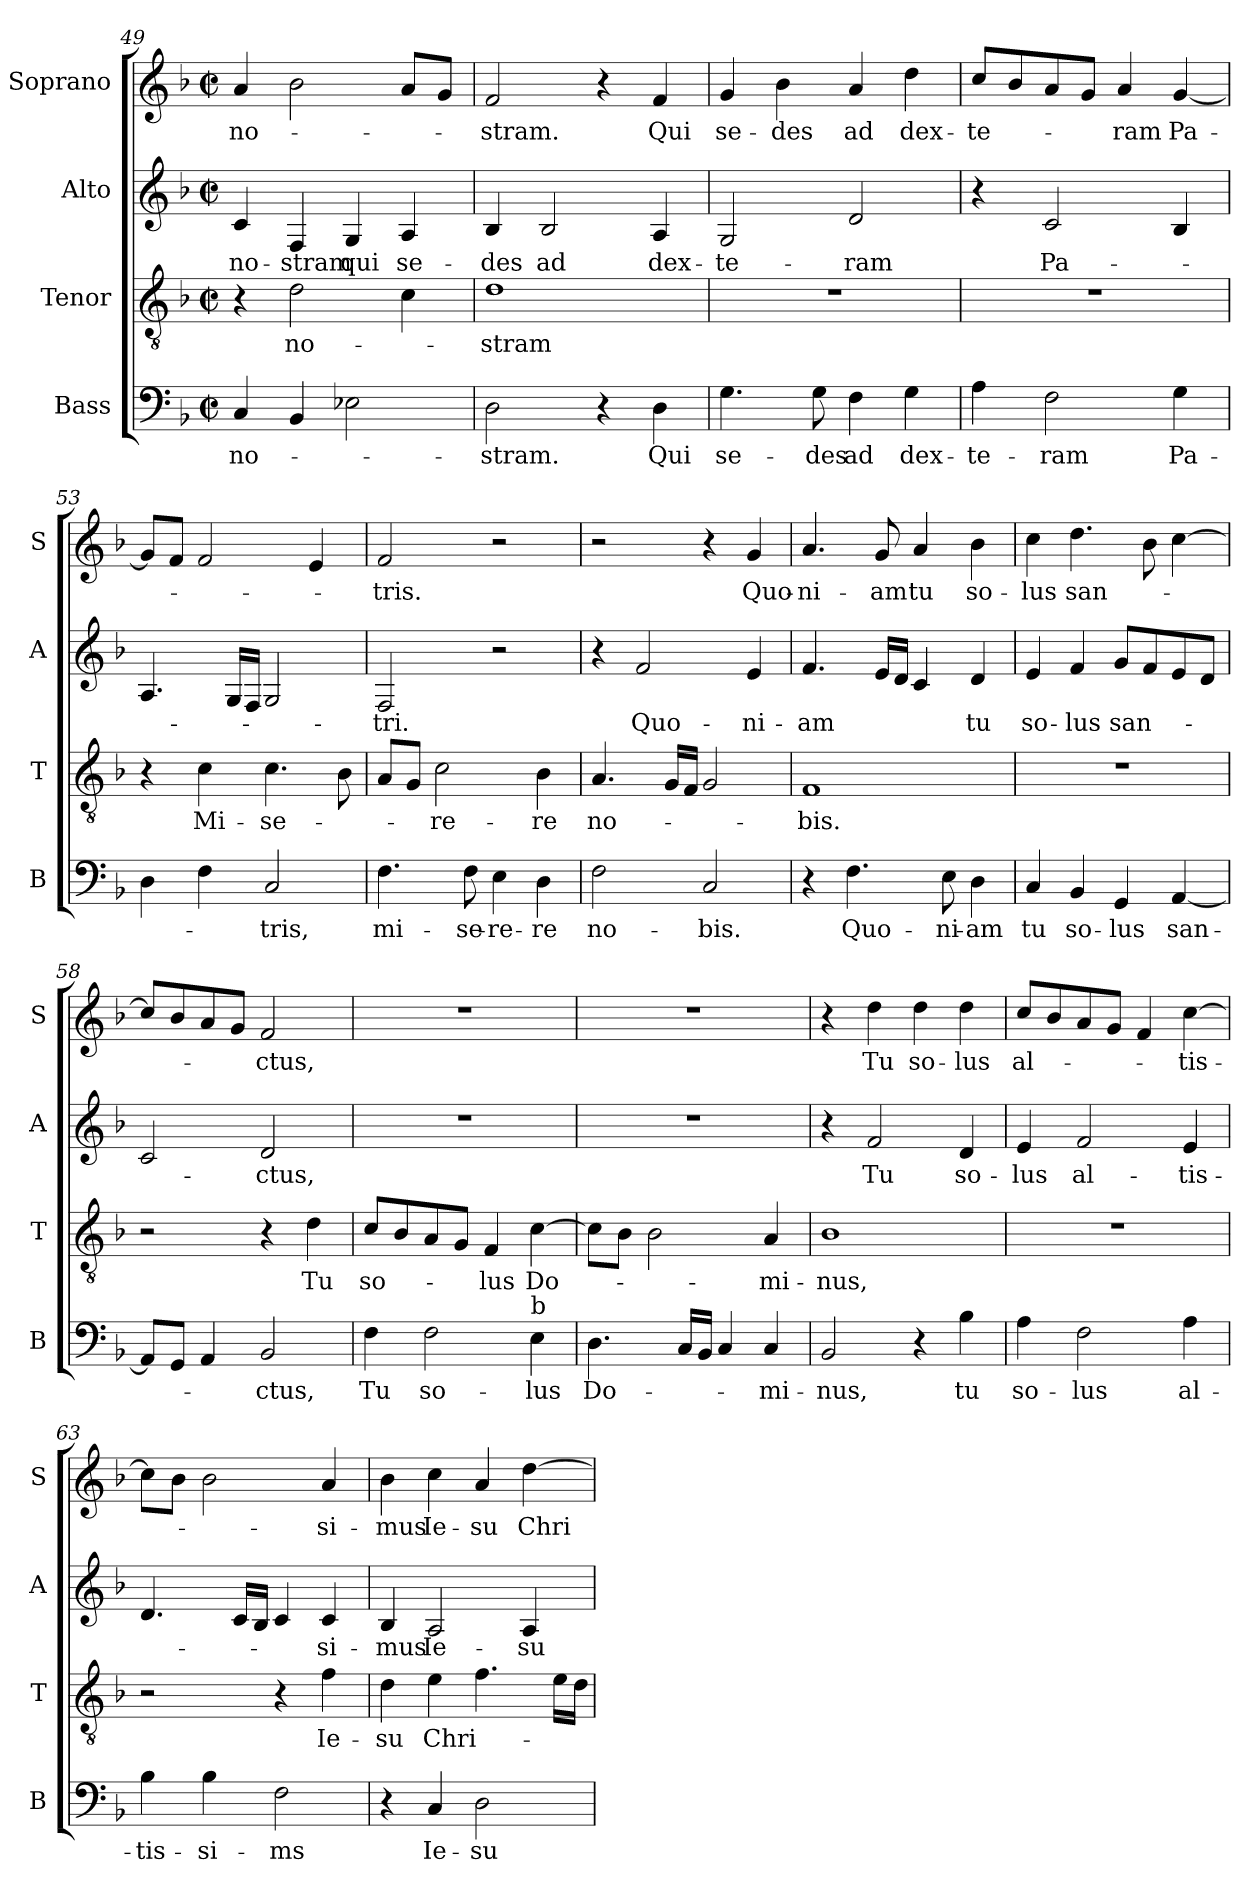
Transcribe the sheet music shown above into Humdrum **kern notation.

**kern	**text	**kern	**text	**kern	**text	**kern	**text
*part4	*part4	*part3	*part3	*part2	*part2	*part1	*part1
*staff4	*staff4	*staff3	*staff3	*staff2	*staff2	*staff1	*staff1
*I"Bass	*	*I"Tenor	*	*I"Alto	*	*I"Soprano	*
*I'B	*	*I'T	*	*I'A	*	*I'S	*
*clefF4	*	*clefGv2	*	*clefG2	*	*clefG2	*
*k[b-]	*	*k[b-]	*	*k[b-]	*	*k[b-]	*
*F:	*	*F:	*	*F:	*	*F:	*
*M2/2	*	*M2/2	*	*M2/2	*	*M2/2	*
*met(c|)	*	*met(c|)	*	*met(c|)	*	*met(c|)	*
=49	=49	=49	=49	=49	=49	=49	=49
4C/	no-	4r	.	4c/	no-	4a/	no-
4BB-/	.	2d\	no-	4F/	-stram	2b-\	.
2E-X\	.	.	.	4G/	qui	.	.
.	.	4c\	.	4A/	se-	8a/L	.
.	.	.	.	.	.	8g/J	.
=50	=50	=50	=50	=50	=50	=50	=50
2D\	-stram.	1d	-stram	4B-/	-des	2f/	-stram.
.	.	.	.	2B-/	ad	.	.
4r	.	.	.	.	.	4r	.
4D\	Qui	.	.	4A/	dex-	4f/	Qui
=51	=51	=51	=51	=51	=51	=51	=51
4.G\	se-	1r	.	2G/	-te-	4g/	se-
.	.	.	.	.	.	4b-\	-des
8G\	-des	.	.	.	.	.	.
4F\	ad	.	.	2d/	-ram	4a/	ad
4G\	dex-	.	.	.	.	4dd\	dex-
=52	=52	=52	=52	=52	=52	=52	=52
4A\	-te-	1r	.	4r	.	8cc/L	-te-
.	.	.	.	.	.	8b-/	.
2F\	-ram	.	.	2c/	Pa-	8a/	.
.	.	.	.	.	.	8g/J	.
.	.	.	.	.	.	4a/	-ram
4G\	Pa-	.	.	4B-/	.	[4g/	Pa-
=53	=53	=53	=53	=53	=53	=53	=53
4D\	.	4r	.	4.A/	.	8g/L]	.
.	.	.	.	.	.	8f/J	.
4F\	.	4c\	Mi-	.	.	2f/	.
.	.	.	.	16G/LL	.	.	.
.	.	.	.	16F/JJ	.	.	.
2C/	-tris,	4.c\	-se-	2G/	.	.	.
.	.	.	.	.	.	4e/	.
.	.	8B-\	.	.	.	.	.
!!LO:LB:g=z
=54	=54	=54	=54	=54	=54	=54	=54
4.F\	mi-	8A/L	.	2F/	-tri.	2f/	-tris.
.	.	8G/J	.	.	.	.	.
.	.	2c\	-re-	.	.	.	.
8F\	-se-	.	.	.	.	.	.
4E\	-re-	.	.	2r	.	2r	.
4D\	-re	4B-\	-re	.	.	.	.
=55	=55	=55	=55	=55	=55	=55	=55
2F\	no-	4.A/	no-	4r	.	2r	.
.	.	.	.	2f/	Quo-	.	.
.	.	16G/LL	.	.	.	.	.
.	.	16F/JJ	.	.	.	.	.
2C/	-bis.	2G/	.	.	.	4r	.
.	.	.	.	4e/	-ni-	4g/	Quo-
=56	=56	=56	=56	=56	=56	=56	=56
4r	.	1F	-bis.	4.f/	-am	4.a/	-ni-
4.F\	Quo-	.	.	.	.	.	.
.	.	.	.	16e/LL	.	8g/	-am
.	.	.	.	16d/JJ	.	.	.
.	.	.	.	4c/	.	4a/	tu
8E\	-ni-	.	.	.	.	.	.
4D\	-am	.	.	4d/	tu	4b-\	so-
=57	=57	=57	=57	=57	=57	=57	=57
4C/	tu	1r	.	4e/	so-	4cc\	-lus
4BB-/	so-	.	.	4f/	-lus	4.dd\	san-
4GG/	-lus	.	.	8g/L	san-	.	.
.	.	.	.	8f/	.	8b-\	.
[4AA/	san-	.	.	8e/	.	[4cc\	.
.	.	.	.	8d/J	.	.	.
=58	=58	=58	=58	=58	=58	=58	=58
8AA/L]	.	2r	.	2c/	.	8cc/L]	.
8GG/J	.	.	.	.	.	8b-/	.
4AA/	.	.	.	.	.	8a/	.
.	.	.	.	.	.	8g/J	.
2BB-/	-ctus,	4r	.	2d/	-ctus,	2f/	-ctus,
.	.	4d\	Tu	.	.	.	.
=59	=59	=59	=59	=59	=59	=59	=59
4F\	Tu	8c/L	so-	1r	.	1r	.
.	.	8B-/	.	.	.	.	.
2F\	so-	8A/	.	.	.	.	.
.	.	8G/J	.	.	.	.	.
.	.	4F/	-lus	.	.	.	.
!LO:TX:a:t=b	!	!	!	!	!	!	!
4E\	-lus	[4c\	Do-	.	.	.	.
!!LO:PB:g=z
=60	=60	=60	=60	=60	=60	=60	=60
4.D\	Do-	8c\L]	.	1r	.	1r	.
.	.	8B-\J	.	.	.	.	.
.	.	2B-\	.	.	.	.	.
16C/LL	.	.	.	.	.	.	.
16BB-/JJ	.	.	.	.	.	.	.
4C/	.	.	.	.	.	.	.
4C/	-mi-	4A/	-mi-	.	.	.	.
=61	=61	=61	=61	=61	=61	=61	=61
2BB-/	-nus,	1B-	-nus,	4r	.	4r	.
.	.	.	.	2f/	Tu	4dd\	Tu
4r	.	.	.	.	.	4dd\	so-
4B-\	tu	.	.	4d/	so-	4dd\	-lus
=62	=62	=62	=62	=62	=62	=62	=62
4A\	so-	1r	.	4e/	-lus	8cc/L	al-
.	.	.	.	.	.	8b-/	.
2F\	-lus	.	.	2f/	al-	8a/	.
.	.	.	.	.	.	8g/J	.
.	.	.	.	.	.	4f/	.
4A\	al-	.	.	4e/	-tis-	[4cc\	-tis-
=63	=63	=63	=63	=63	=63	=63	=63
4B-\	-tis-	2r	.	4.d/	.	8cc\L]	.
.	.	.	.	.	.	8b-\J	.
4B-\	-si-	.	.	.	.	2b-\	.
.	.	.	.	16c/LL	.	.	.
.	.	.	.	16B-/JJ	.	.	.
2F\	-ms	4r	.	4c/	.	.	.
.	.	4f\	Ie-	4c/	-si-	4a/	-si-
=64	=64	=64	=64	=64	=64	=64	=64
4r	.	4d\	-su	4B-/	-mus	4b-\	-mus
4C/	Ie-	4e\	Chri-	2A/	Ie-	4cc\	Ie-
2D\	-su	4.f\	.	.	.	4a/	-su
.	.	.	.	4A/	-su	[4dd\	Chri-
.	.	16e\LL	.	.	.	.	.
.	.	16d\JJ	.	.	.	.	.
=	=	=	=	=	=	=	=
*-	*-	*-	*-	*-	*-	*-	*-
